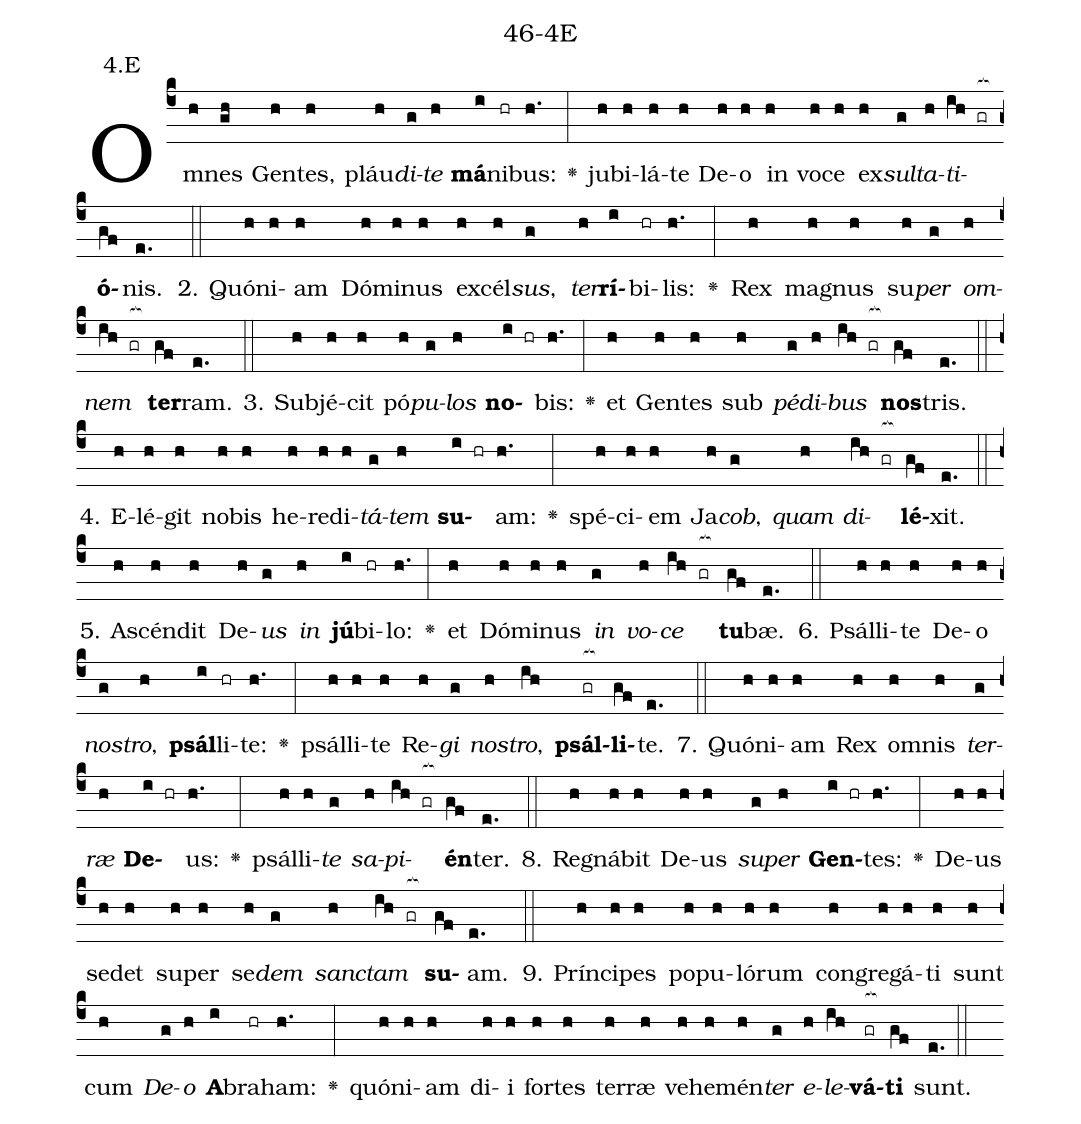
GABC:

name: 46-4E;
annotation: 4.E;
%%
(c4)Om(h)nes(gh) Gen(h)tes,(h) pláu(h)<i>di</i>(g)<i>te</i>(h) <b>má</b>(i)ni(hr)bus:(h.) <v>\greheightstar</v>(:) ju(h)bi(h)lá(h)te(h) De(h)o(h) in(h) vo(h)ce(h) ex(h)<i>sul</i>(g)<i>ta</i>(h)<i>ti</i>(ih gr[ocb:1{])<b>ó</b>(gf[ocb:0}])nis.(e.) (::)
2. Quón(h)i(h)am(h) Dó(h)mi(h)nus(h) ex(h)cél(h)<i>sus</i>,(g) <i>ter</i>(h)<b>rí</b>(i)bi(hr)lis:(h.) <v>\greheightstar</v>(:) Rex(h) ma(h)gnus(h) su(h)<i>per</i>(g) <i>om</i>(h)<i>nem</i>(ih gr[ocb:1{]) <b>ter</b>(gf[ocb:0}])ram.(e.) (::)
3. Sub(h)jé(h)cit(h) pó(h)<i>pu</i>(g)<i>los</i>(h) <b>no</b>(i hr)bis:(h.) <v>\greheightstar</v>(:) et(h) Gen(h)tes(h) sub(h) <i>pé</i>(g)<i>di</i>(h)<i>bus</i>(ih gr[ocb:1{]) <b>nos</b>(gf[ocb:0}])tris.(e.) (::)
4. E(h)lé(h)git(h) no(h)bis(h) he(h)re(h)di(h)<i>tá</i>(g)<i>tem</i>(h) <b>su</b>(i hr)am:(h.) <v>\greheightstar</v>(:) spé(h)ci(h)em(h) Ja(h)<i>cob</i>,(g) <i>quam</i>(h) <i>di</i>(ih gr[ocb:1{])<b>lé</b>(gf[ocb:0}])xit.(e.) (::)
5. A(h)scén(h)dit(h) De(h)<i>us</i>(g) <i>in</i>(h) <b>jú</b>(i)bi(hr)lo:(h.) <v>\greheightstar</v>(:) et(h) Dó(h)mi(h)nus(h) <i>in</i>(g) <i>vo</i>(h)<i>ce</i>(ih gr[ocb:1{]) <b>tu</b>(gf[ocb:0}])bæ.(e.) (::)
6. Psál(h)li(h)te(h) De(h)o(h) <i>nos</i>(g)<i>tro</i>,(h) <b>psál</b>(i)li(hr)te:(h.) <v>\greheightstar</v>(:) psál(h)li(h)te(h) Re(h)<i>gi</i>(g) <i>nos</i>(h)<i>tro</i>,(ih) <b>psál</b>(gr[ocb:1{])<b>li</b>(gf[ocb:0}])te.(e.) (::)
7. Quón(h)i(h)am(h) Rex(h) om(h)nis(h) <i>ter</i>(g)<i>ræ</i>(h) <b>De</b>(i hr)us:(h.) <v>\greheightstar</v>(:) psál(h)li(h)<i>te</i>(g) <i>sa</i>(h)<i>pi</i>(ih gr[ocb:1{])<b>én</b>(gf[ocb:0}])ter.(e.) (::)
8. Re(h)gná(h)bit(h) De(h)us(h) <i>su</i>(g)<i>per</i>(h) <b>Gen</b>(i hr)tes:(h.) <v>\greheightstar</v>(:) De(h)us(h) se(h)det(h) su(h)per(h) se(h)<i>dem</i>(g) <i>sanc</i>(h)<i>tam</i>(ih gr[ocb:1{]) <b>su</b>(gf[ocb:0}])am.(e.) (::)
9. Prín(h)ci(h)pes(h) po(h)pu(h)ló(h)rum(h) con(h)gre(h)gá(h)ti(h) sunt(h) cum(h) <i>De</i>(g)<i>o</i>(h) <b>A</b>(i)bra(hr)ham:(h.) <v>\greheightstar</v>(:) quón(h)i(h)am(h) di(h)i(h) for(h)tes(h) ter(h)ræ(h) ve(h)he(h)mén(h)<i>ter</i>(g) <i>e</i>(h)<i>le</i>(ih)<b>vá</b>(gr[ocb:1{])<b>ti</b>(gf[ocb:0}]) sunt.(e.) (::)
